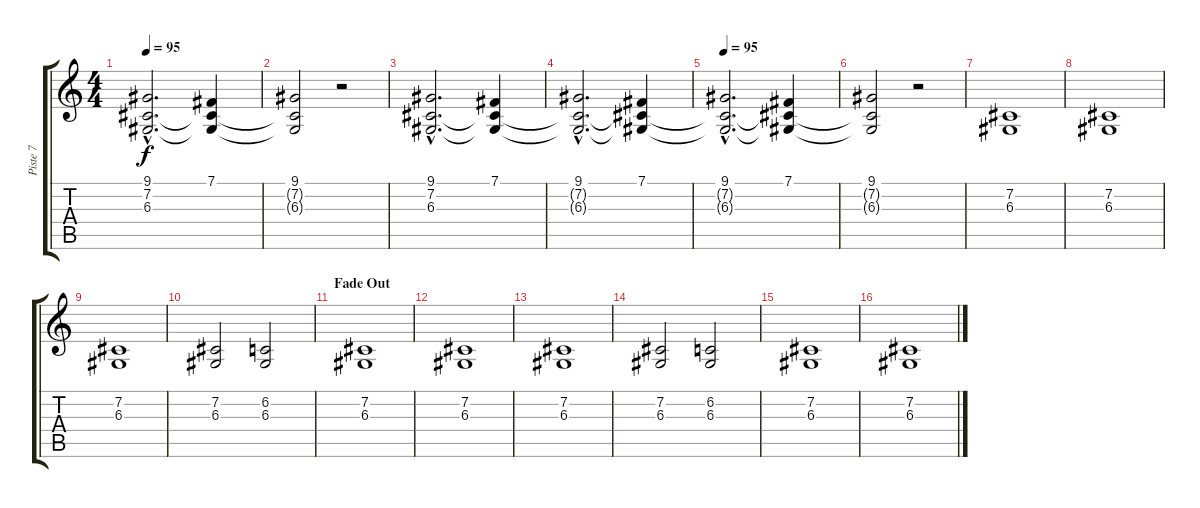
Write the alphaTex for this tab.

\track ("Piste 7" "Piste 7") {instrument stringensemble1}
\staff {score tabs}
\tuning (B3 Gb3 D3 A2 E2 B1) {hide}
\ts (4 4)
\tempo 95
\clef g2
\ks c
(9.1{hac} 7.2{hac t} 6.3{hac t}).2{d dy f} (7.1 7.2{t} 6.3{t}).4 |
(9.1 7.2{t} 6.3{t}).2 r.2 |
(9.1{hac} 7.2{hac} 6.3{hac}).2{d volume 10} (7.1 7.2{t} 6.3{t}).4 |
(9.1{hac} 7.2{hac t} 6.3{hac t}).2{d} (7.1 7.2{t} 6.3{t}).4 |
\tempo 95
(9.1{hac} 7.2{hac t} 6.3{hac t}).2{d} (7.1 7.2{t} 6.3{t}).4 |
(9.1 7.2{t} 6.3{t}).2 r.2 |
(7.2 6.3).1{volume 11} |
(7.2 6.3).1 |
(7.2 6.3).1 |
(7.2 6.3).2 (6.2 6.3).2 |
\section ("" "Fade Out")
(7.2 6.3).1{volume 11} |
(7.2 6.3).1 |
(7.2 6.3).1 |
(7.2 6.3).2 (6.2 6.3).2 |
(7.2 6.3).1{volume 11} |
(7.2 6.3).1{volume 9}
